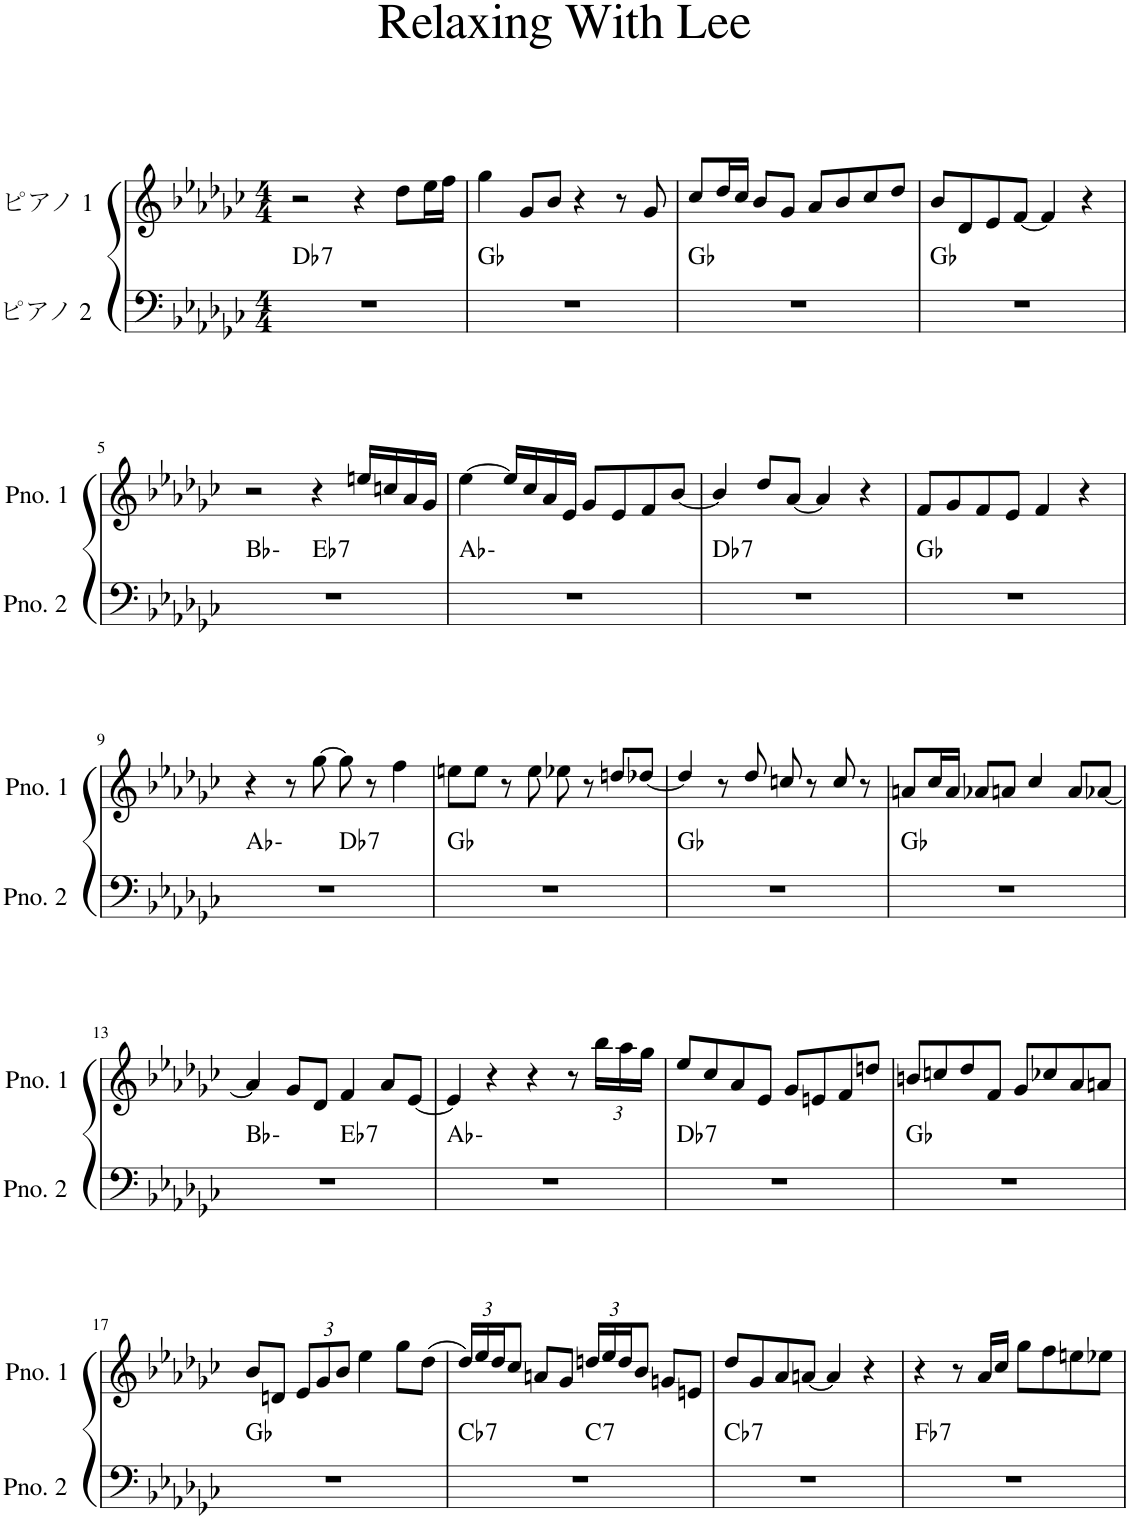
**kern	**harte	**kern
*part2	*part2	*part1
*staff2	*	*staff1
*I"ピアノ 2	*	*I"ピアノ 1
*clefF4	*	*clefG2
*k[b-e-a-d-g-c-]	*	*k[b-e-a-d-g-c-]
*M4/4	*	*M4/4
=1	=1	=1
!	!LO:H:kt=7	!
1r	Db:7	2r
.	.	4r
.	.	8dd-\L
.	.	16ee-\L
.	.	16ff\JJ
=2	=2	=2
1r	Gb:maj	4gg-\
.	.	8g-/L
.	.	8b-/J
.	.	4r
.	.	8r
.	.	8g-/
=3	=3	=3
1r	Gb:maj	8cc-/L
.	.	16dd-/L
.	.	16cc-/JJ
.	.	8b-/L
.	.	8g-/J
.	.	8a-/L
.	.	8b-/
.	.	8cc-/
.	.	8dd-/J
=4	=4	=4
1r	Gb:maj	8b-/L
.	.	8d-/
.	.	8e-/
.	.	[8f/J
.	.	4f/]
.	.	4r
!!LO:LB:g=z
=5	=5	=5
*^	*	*
1r	2ryy	Bb:min	2r
!	!	!LO:H:kt=7	!
.	2ryy	Eb:7	4r
.	.	.	16een/LL
.	.	.	16ccn/
.	.	.	16a-/
.	.	.	16g-/JJ
*v	*v	*	*
=6	=6	=6
1r	Ab:min	[4ee-\
.	.	16ee-/LL]
.	.	16cc-/
.	.	16a-/
.	.	16e-/JJ
.	.	8g-/L
.	.	8e-/
.	.	8f/
.	.	[8b-/J
=7	=7	=7
!	!LO:H:kt=7	!
1r	Db:7	4b-/]
.	.	8dd-/L
.	.	[8a-/J
.	.	4a-/]
.	.	4r
=8	=8	=8
1r	Gb:maj	8f/L
.	.	8g-/
.	.	8f/
.	.	8e-/J
.	.	4f/
.	.	4r
!!LO:LB:g=z
=9	=9	=9
*^	*	*
1r	2ryy	Ab:min	4r
.	.	.	8r
.	.	.	[8gg-\
!	!	!LO:H:kt=7	!
.	2ryy	Db:7	8gg-\]
.	.	.	8r
.	.	.	4ff\
*v	*v	*	*
=10	=10	=10
1r	Gb:maj	8een\L
.	.	8ee\J
.	.	8r
.	.	8ee\
.	.	8ee-X\
.	.	8r
.	.	8ddn/L
.	.	[8dd-X/J
=11	=11	=11
1r	Gb:maj	4dd-/]
.	.	8r
.	.	8dd-/
.	.	8ccn/
.	.	8r
.	.	8cc/
.	.	8r
=12	=12	=12
1r	Gb:maj	8an/L
.	.	16cc-/L
.	.	16a/JJ
.	.	8a-X/L
.	.	8an/J
.	.	4cc-/
.	.	8a/L
.	.	[8a-X/J
!!LO:LB:g=z
=13	=13	=13
*^	*	*
1r	2ryy	Bb:min	4a-/]
.	.	.	8g-/L
.	.	.	8d-/J
!	!	!LO:H:kt=7	!
.	2ryy	Eb:7	4f/
.	.	.	8a-/L
.	.	.	[8e-/J
*v	*v	*	*
=14	=14	=14
1r	Ab:min	4e-/]
.	.	4r
.	.	4r
.	.	8r
*	*	*Xbrackettup
.	.	24bb-\LL
.	.	24aa-\
.	.	24gg-\JJ
=15	=15	=15
!	!LO:H:kt=7	!
1r	Db:7	8ee-/L
.	.	8cc-/
.	.	8a-/
.	.	8e-/J
.	.	8g-/L
.	.	8en/
.	.	8f/
.	.	8ddn/J
=16	=16	=16
1r	Gb:maj	8bn/L
.	.	8ccn/
.	.	8dd-/
.	.	8f/J
.	.	8g-/L
.	.	8cc-X/
.	.	8a-/
.	.	8an/J
!!LO:LB:g=z
=17	=17	=17
1r	Gb:maj	8b-/L
.	.	8dn/J
.	.	12e-/L
.	.	12g-/
.	.	12b-/J
.	.	4ee-\
.	.	8gg-\L
.	.	(8dd-\J
=18	=18	=18
!	!LO:H:kt=7	!
*^	*	*
1r	2ryy	Cb:7	24dd-/LL)
.	.	.	24ee-/
.	.	.	24dd-/J
.	.	.	8cc-/J
.	.	.	8an/L
.	.	.	8g-/J
!	!	!LO:H:kt=7	!
.	2ryy	C:7	24ddn/LL
.	.	.	24ee-/
.	.	.	24dd/J
.	.	.	8b-/J
.	.	.	8gn/L
.	.	.	8en/J
=19	=19	=19	=19
!	!	!LO:H:kt=7	!
*v	*v	*	*
1r	Cb:7	8dd-/L
.	.	8g-/
.	.	8a-/
.	.	[8an/J
.	.	4a/]
.	.	4r
=20	=20	=20
!	!LO:H:kt=7	!
1r	Fb:7	4r
.	.	8r
.	.	16a-/LL
.	.	16cc-/JJ
.	.	8gg-\L
.	.	8ff\
.	.	8een\
.	.	8ee-X\J
=	=	=
*-	*-	*-
